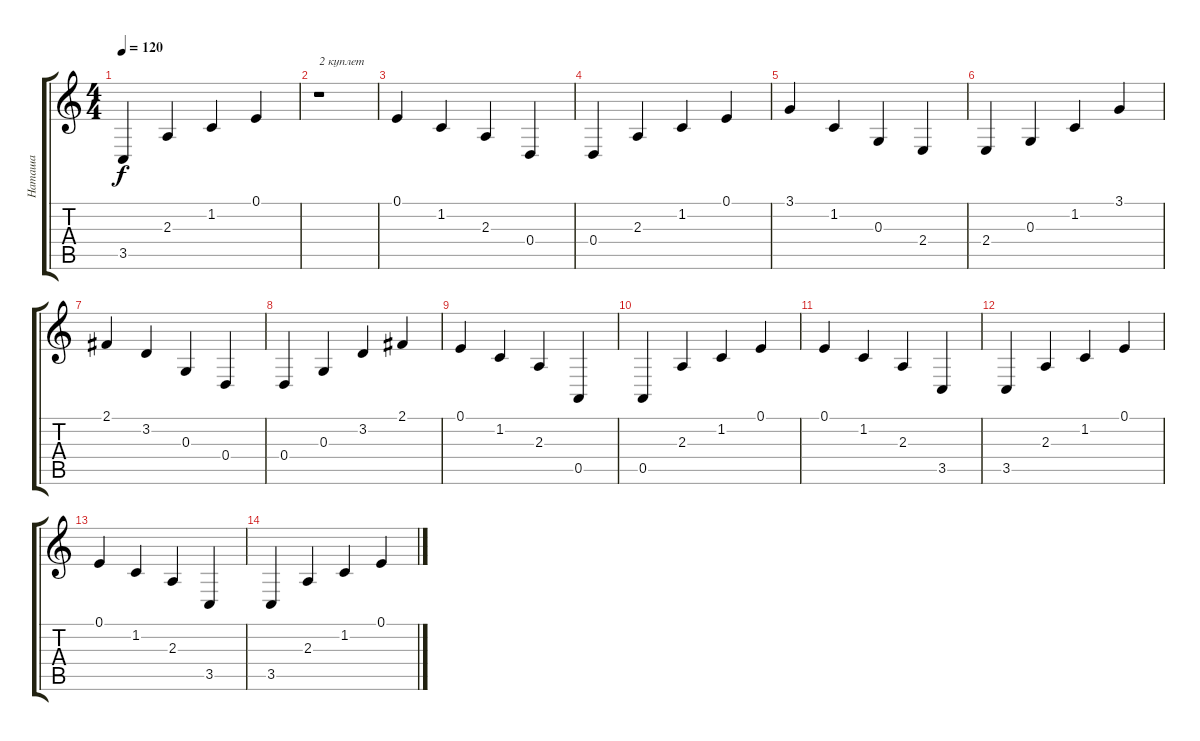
\track ("Наташа" "Наташа") {instrument lead2sawtooth}
\staff {score tabs}
\tuning (E4 B3 G3 D3 A2 E2) {hide}
\ts (4 4)
\tempo 120
\clef g2
\ks c
3.5.4{dy f} 2.3.4 1.2.4 0.1.4 |
r.1{txt "2 куплет"} |
0.1.4 1.2.4 2.3.4 0.4.4 |
0.4.4 2.3.4 1.2.4 0.1.4 |
3.1.4 1.2.4 0.3.4 2.4.4 |
2.4.4 0.3.4 1.2.4 3.1.4 |
2.1.4 3.2.4 0.3.4 0.4.4 |
0.4.4 0.3.4 3.2.4 2.1.4 |
0.1.4 1.2.4 2.3.4 0.5.4 |
0.5.4 2.3.4 1.2.4 0.1.4 |
0.1.4 1.2.4 2.3.4 3.5.4 |
3.5.4 2.3.4 1.2.4 0.1.4 |
0.1.4 1.2.4 2.3.4 3.5.4 |
3.5.4 2.3.4 1.2.4 0.1.4
